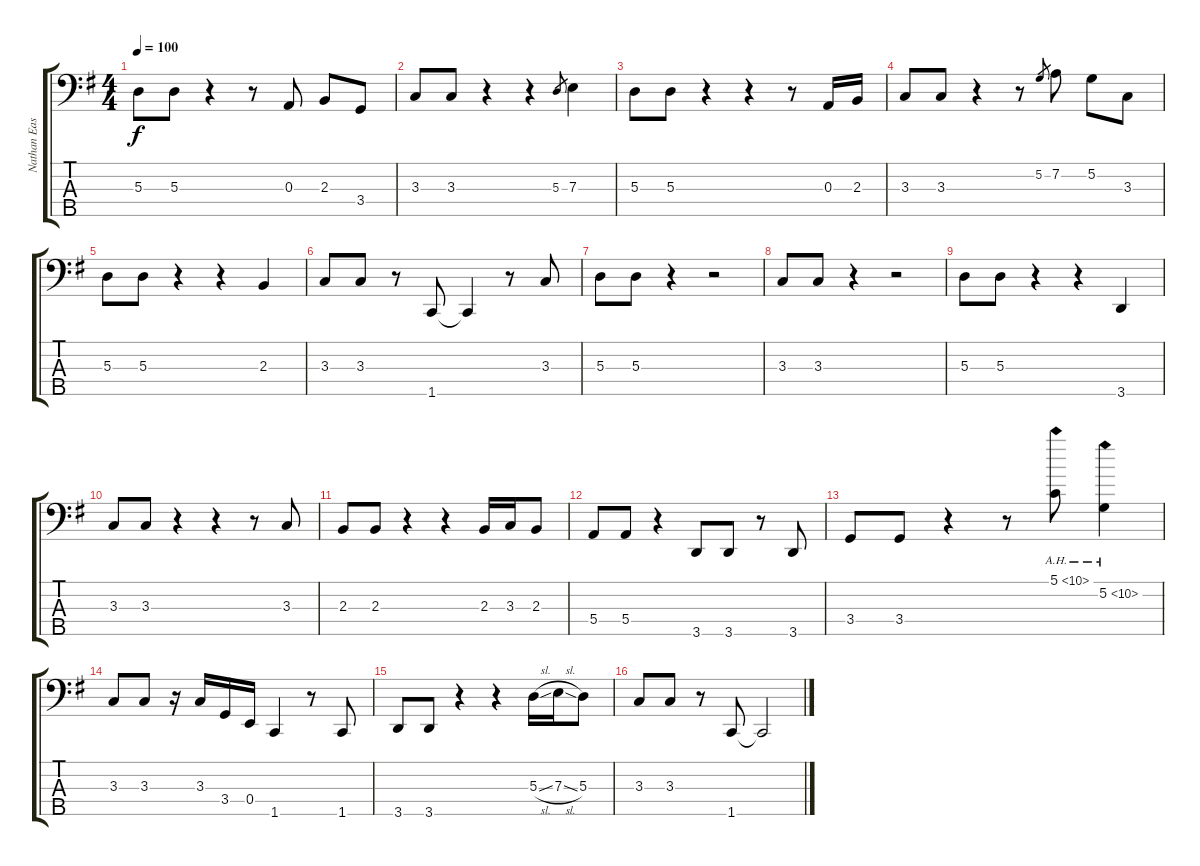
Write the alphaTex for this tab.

\track ("Nathan East Bass" "Nathan Eas") {instrument electricbassfinger}
\staff {score tabs}
\tuning (G2 D2 A1 E1 B0) {hide}
\ts (4 4)
\tempo 100
\clef f4
\ks g
5.3.8{dy f} 5.3.8 r.4 r.8 0.3.8 2.3.8 3.4.8 |
3.3.8 3.3.8 r.4 r.4 5.3.8{gr} 7.3.4 |
5.3.8 5.3.8 r.4 r.4 r.8 0.3.16 2.3.16 |
3.3.8 3.3.8 r.4 r.8 5.2.8{gr} 7.2.8 5.2.8 3.3.8 |
5.3.8 5.3.8 r.4 r.4 2.3.4 |
3.3.8 3.3.8 r.8 1.5.8 1.5{t}.4 r.8 3.3.8 |
5.3.8 5.3.8 r.4 r.2 |
3.3.8 3.3.8 r.4 r.2 |
5.3.8 5.3.8 r.4 r.4 3.5.4 |
3.3.8 3.3.8 r.4 r.4 r.8 3.3.8 |
2.3.8 2.3.8 r.4 r.4 2.3.16 3.3.16 2.3.8 |
5.4.8 5.4.8 r.4 3.5.8 3.5.8 r.8 3.5.8 |
3.4.8 3.4.8 r.4 r.8 5.1{ah 5}.8 5.2{ah 5}.4 |
3.3.8 3.3.8 r.16 3.3.16 3.4.16 0.4.16 1.5.4 r.8 1.5.8 |
3.5.8 3.5.8 r.4 r.4 5.3{sl}.16 7.3{sl}.16 5.3.8 |
3.3.8 3.3.8 r.8 1.5.8 1.5{t}.2
